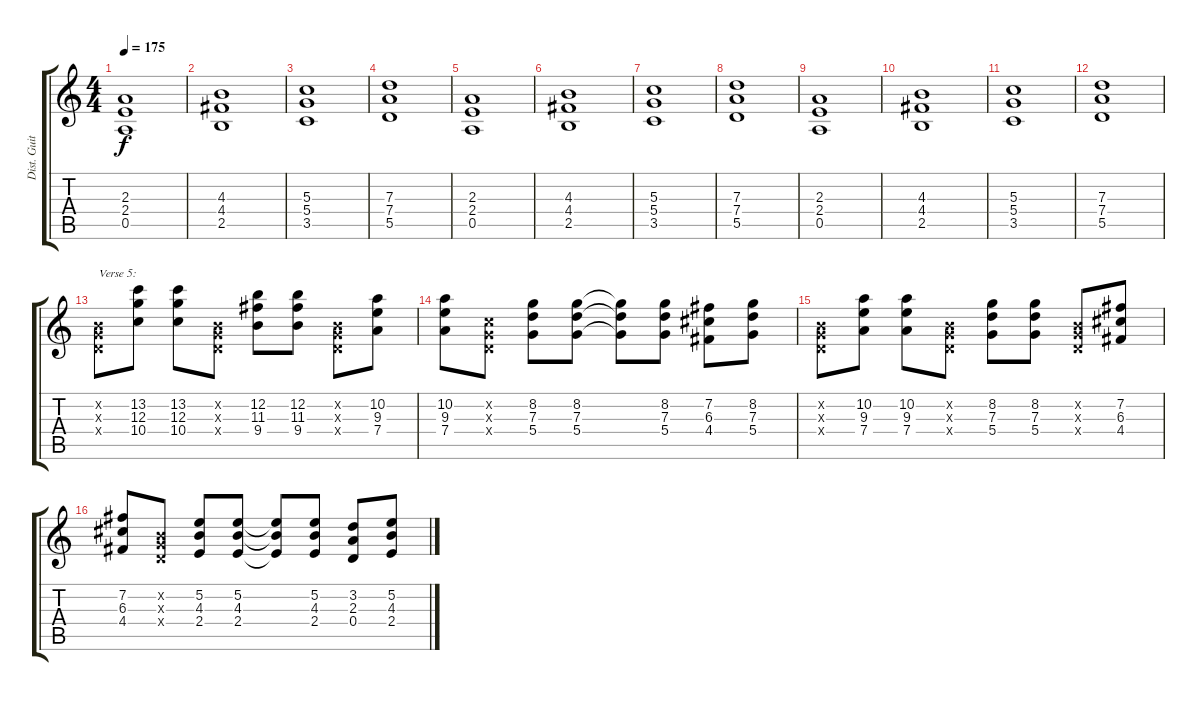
\track ("Dist. Guitar 2" "Dist. Guit") {mute instrument distortionguitar}
\staff {score tabs}
\tuning (E4 B3 G3 D3 A2 E2) {hide}
\ts (4 4)
\tempo 175
\clef g2
\ks c
(2.3 2.4 0.5).1{dy f} |
(4.3 4.4 2.5).1 |
(5.3 5.4 3.5).1 |
(7.3 7.4 5.5).1 |
(2.3 2.4 0.5).1 |
(4.3 4.4 2.5).1 |
(5.3 5.4 3.5).1 |
(7.3 7.4 5.5).1 |
(2.3 2.4 0.5).1 |
(4.3 4.4 2.5).1 |
(5.3 5.4 3.5).1 |
(7.3 7.4 5.5).1 |
(0.2{x} 0.3{x} 0.4{x}).8{txt "Verse 5:" volume 10 instrument distortionguitar} (13.2 12.3 10.4).8 (13.2 12.3 10.4).8 (0.2{x} 0.3{x} 0.4{x}).8 (12.2 11.3 9.4).8 (12.2 11.3 9.4).8 (0.2{x} 0.3{x} 0.4{x}).8 (10.2 9.3 7.4).8 |
(10.2 9.3 7.4).8 (1.2{x} 0.3{x} 0.4{x}).8 (8.2 7.3 5.4).8 (8.2 7.3 5.4).8 (8.2{t} 7.3{t} 5.4{t}).8 (8.2 7.3 5.4).8 (7.2 6.3 4.4).8 (8.2 7.3 5.4).8 |
(0.2{x} 0.3{x} 0.4{x}).8 (10.2 9.3 7.4).8 (10.2 9.3 7.4).8 (0.2{x} 0.3{x} 0.4{x}).8 (8.2 7.3 5.4).8 (8.2 7.3 5.4).8 (0.2{x} 0.3{x} 0.4{x}).8 (7.2 6.3 4.4).8 |
(7.2 6.3 4.4).8 (0.2{x} 0.3{x} 0.4{x}).8 (5.2 4.3 2.4).8 (5.2 4.3 2.4).8 (5.2{t} 4.3{t} 2.4{t}).8 (5.2 4.3 2.4).8 (3.2 2.3 0.4).8 (5.2 4.3 2.4).8
